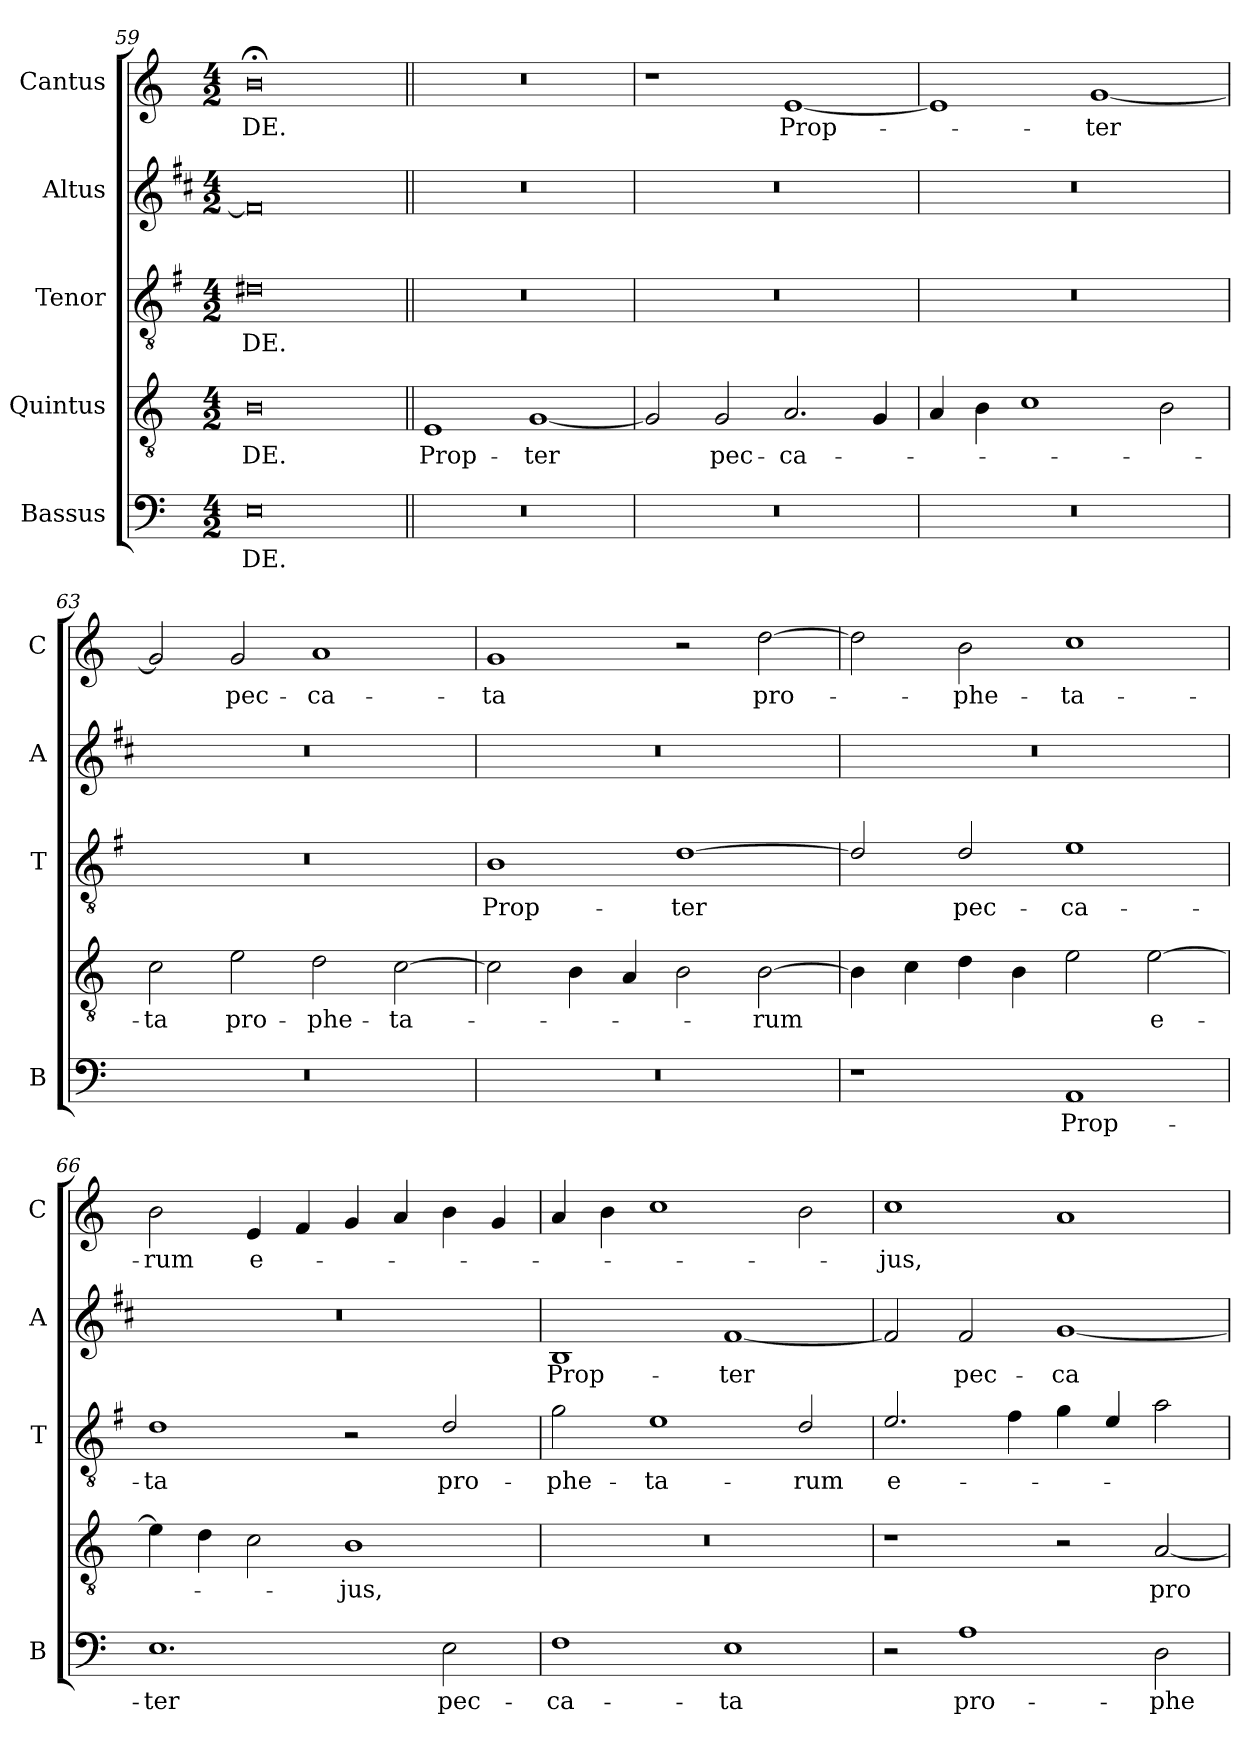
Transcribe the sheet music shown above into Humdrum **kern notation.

**kern	**text	**kern	**text	**kern	**text	**kern	**text	**kern	**text
*part5	*part5	*part4	*part4	*part3	*part3	*part2	*part2	*part1	*part1
*staff5	*staff5	*staff4	*staff4	*staff3	*staff3	*staff2	*staff2	*staff1	*staff1
*I"Bassus	*	*I"Quintus	*	*I"Tenor	*	*I"Altus	*	*I"Cantus	*
*I'B	*	*	*	*I'T	*	*I'A	*	*I'C	*
*clefF4	*	*clefGv2	*	*clefGv2	*	*clefG2	*	*clefG2	*
*	*	*	*	*ITrd4c7	*	*ITrd1c2	*	*	*
*k[]	*	*k[]	*	*k[]	*	*k[]	*	*k[]	*
*C:	*	*C:	*	*C:	*	*C:	*	*C:	*
*M4/2	*	*M4/2	*	*M4/2	*	*M4/2	*	*M4/2	*
=59	=59	=59	=59	=59	=59	=59	=59	=59	=59
!	!LO:LY:b	!	!LO:LY:b	!	!LO:LY:b	!	!	!	!LO:LY:b
0E	-DE.	0B	-DE.	0G#X	-DE.	0e]	.	0b;<	-DE.
=60||	=60||	=60||	=60||	=60||	=60||	=60||	=60||	=60||	=60||
!	!	!	!LO:LY:b	!	!	!	!	!	!
0r	.	1E	Prop-	0r	.	0r	.	0r	.
!	!	!	!LO:LY:b	!	!	!	!	!	!
.	.	[1G	-ter	.	.	.	.	.	.
=61	=61	=61	=61	=61	=61	=61	=61	=61	=61
0r	.	2G/]	.	0r	.	0r	.	1r	.
!	!	!	!LO:LY:b	!	!	!	!	!	!
.	.	2G/	pec-	.	.	.	.	.	.
!	!	!	!LO:LY:b	!	!	!	!	!	!LO:LY:b
.	.	2.A/	-ca-	.	.	.	.	[1e	Prop-
.	.	4G/	.	.	.	.	.	.	.
=62	=62	=62	=62	=62	=62	=62	=62	=62	=62
0r	.	4A/	.	0r	.	0r	.	1e]	.
.	.	4B\	.	.	.	.	.	.	.
.	.	1c	.	.	.	.	.	.	.
!	!	!	!	!	!	!	!	!	!LO:LY:b
.	.	.	.	.	.	.	.	[1g	-ter
.	.	2B\	.	.	.	.	.	.	.
=63	=63	=63	=63	=63	=63	=63	=63	=63	=63
!	!	!	!LO:LY:b	!	!	!	!	!	!
0r	.	2c\	-ta	0r	.	0r	.	2g/]	.
!	!	!	!LO:LY:b	!	!	!	!	!	!LO:LY:b
.	.	2e\	pro-	.	.	.	.	2g/	pec-
!	!	!	!LO:LY:b	!	!	!	!	!	!LO:LY:b
.	.	2d\	-phe-	.	.	.	.	1a	-ca-
!	!	!	!LO:LY:b	!	!	!	!	!	!
.	.	[2c\	-ta-	.	.	.	.	.	.
!!LO:PB:g=z
=64	=64	=64	=64	=64	=64	=64	=64	=64	=64
!	!	!	!	!	!LO:LY:b	!	!	!	!LO:LY:b
0r	.	2c\]	.	1E	Prop-	0r	.	1g	-ta
.	.	4B\	.	.	.	.	.	.	.
.	.	4A/	.	.	.	.	.	.	.
!	!	!	!	!	!LO:LY:b	!	!	!	!
.	.	2B\	.	[1G	-ter	.	.	2r	.
!	!	!	!LO:LY:b	!	!	!	!	!	!LO:LY:b
.	.	[2B\	-rum	.	.	.	.	[2dd\	pro-
=65	=65	=65	=65	=65	=65	=65	=65	=65	=65
1r	.	4B\]	.	2G/]	.	0r	.	2dd\]	.
.	.	4c\	.	.	.	.	.	.	.
!	!	!	!	!	!LO:LY:b	!	!	!	!LO:LY:b
.	.	4d\	.	2G/	pec-	.	.	2b\	-phe-
.	.	4B\	.	.	.	.	.	.	.
!	!LO:LY:b	!	!	!	!LO:LY:b	!	!	!	!LO:LY:b
1AA	Prop-	2e\	.	1A	-ca-	.	.	1cc	-ta-
!	!	!	!LO:LY:b	!	!	!	!	!	!
.	.	[2e\	e-	.	.	.	.	.	.
=66	=66	=66	=66	=66	=66	=66	=66	=66	=66
!	!LO:LY:b	!	!	!	!LO:LY:b	!	!	!	!LO:LY:b
1.E	-ter	4e\]	.	1G	-ta	0r	.	2b\	-rum
.	.	4d\	.	.	.	.	.	.	.
!	!	!	!	!	!	!	!	!	!LO:LY:b
.	.	2c\	.	.	.	.	.	4e/	e-
.	.	.	.	.	.	.	.	4f/	.
!	!	!	!LO:LY:b	!	!	!	!	!	!
.	.	1B	-jus,	2r	.	.	.	4g/	.
.	.	.	.	.	.	.	.	4a/	.
!	!LO:LY:b	!	!	!	!LO:LY:b	!	!	!	!
2E\	pec-	.	.	2G/	pro-	.	.	4b\	.
.	.	.	.	.	.	.	.	4g/	.
=67	=67	=67	=67	=67	=67	=67	=67	=67	=67
!	!LO:LY:b	!	!	!	!LO:LY:b	!	!LO:LY:b	!	!
1F	-ca-	0r	.	2c\	-phe-	1A	Prop-	4a/	.
.	.	.	.	.	.	.	.	4b\	.
!	!	!	!	!	!LO:LY:b	!	!	!	!
.	.	.	.	1A	-ta-	.	.	1cc	.
!	!LO:LY:b	!	!	!	!	!	!LO:LY:b	!	!
1E	-ta	.	.	.	.	[1e	-ter	.	.
!	!	!	!	!	!LO:LY:b	!	!	!	!
.	.	.	.	2G/	-rum	.	.	2b\	.
=68	=68	=68	=68	=68	=68	=68	=68	=68	=68
!	!	!	!	!	!LO:LY:b	!	!	!	!LO:LY:b
2r	.	1r	.	2.A/	e-	2e/]	.	1cc	-jus,
!	!LO:LY:b	!	!	!	!	!	!LO:LY:b	!	!
1A	pro-	.	.	.	.	2e/	pec-	.	.
.	.	.	.	4B\	.	.	.	.	.
!	!	!	!	!	!	!	!LO:LY:b	!	!
.	.	2r	.	4c\	.	[1f	-ca-	1a	.
.	.	.	.	4A/	.	.	.	.	.
!	!LO:LY:b	!	!LO:LY:b	!	!	!	!	!	!
2D\	-phe-	[2A/	pro-	2d\	.	.	.	.	.
=	=	=	=	=	=	=	=	=	=
*-	*-	*-	*-	*-	*-	*-	*-	*-	*-
